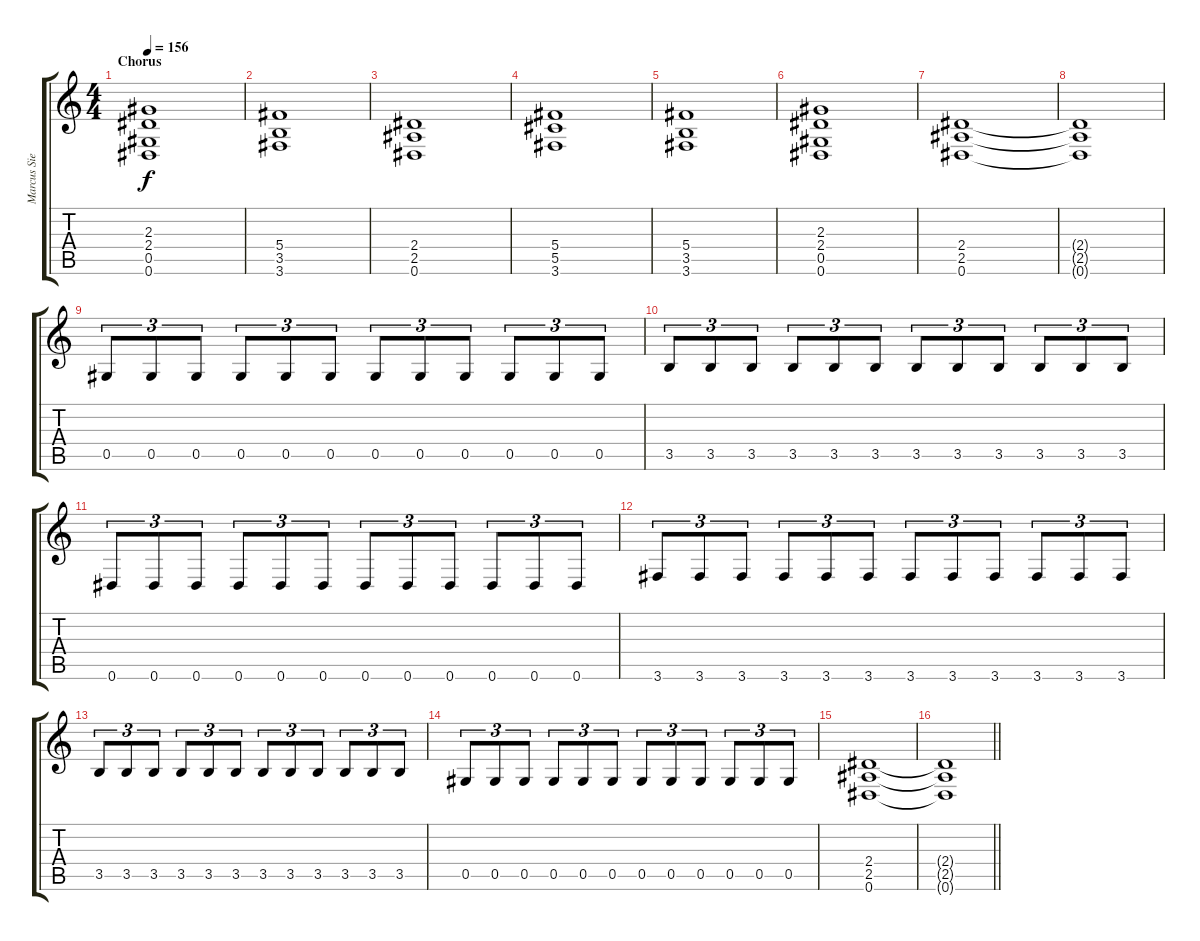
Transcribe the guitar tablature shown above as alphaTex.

\track ("Marcus Siepen" "Marcus Sie") {instrument distortionguitar}
\staff {score tabs}
\tuning (Eb4 Bb3 Gb3 Db3 Ab2 Eb2) {hide}
\ts (4 4)
\section ("" "Chorus")
\tempo 156
\clef g2
\ks c
(2.3 2.4 0.5 0.6).1{dy f} |
(5.4 3.5 3.6).1 |
(2.4 2.5 0.6).1 |
(5.4 5.5 3.6).1 |
(5.4 3.5 3.6).1 |
(2.3 2.4 0.5 0.6).1 |
(2.4 2.5 0.6).1 |
(2.4{t} 2.5{t} 0.6{t}).1 |
0.5.8{tu (3 2)} 0.5.8{tu (3 2)} 0.5.8{tu (3 2)} 0.5.8{tu (3 2)} 0.5.8{tu (3 2)} 0.5.8{tu (3 2)} 0.5.8{tu (3 2)} 0.5.8{tu (3 2)} 0.5.8{tu (3 2)} 0.5.8{tu (3 2)} 0.5.8{tu (3 2)} 0.5.8{tu (3 2)} |
3.5.8{tu (3 2)} 3.5.8{tu (3 2)} 3.5.8{tu (3 2)} 3.5.8{tu (3 2)} 3.5.8{tu (3 2)} 3.5.8{tu (3 2)} 3.5.8{tu (3 2)} 3.5.8{tu (3 2)} 3.5.8{tu (3 2)} 3.5.8{tu (3 2)} 3.5.8{tu (3 2)} 3.5.8{tu (3 2)} |
0.6.8{tu (3 2)} 0.6.8{tu (3 2)} 0.6.8{tu (3 2)} 0.6.8{tu (3 2)} 0.6.8{tu (3 2)} 0.6.8{tu (3 2)} 0.6.8{tu (3 2)} 0.6.8{tu (3 2)} 0.6.8{tu (3 2)} 0.6.8{tu (3 2)} 0.6.8{tu (3 2)} 0.6.8{tu (3 2)} |
3.6.8{tu (3 2)} 3.6.8{tu (3 2)} 3.6.8{tu (3 2)} 3.6.8{tu (3 2)} 3.6.8{tu (3 2)} 3.6.8{tu (3 2)} 3.6.8{tu (3 2)} 3.6.8{tu (3 2)} 3.6.8{tu (3 2)} 3.6.8{tu (3 2)} 3.6.8{tu (3 2)} 3.6.8{tu (3 2)} |
3.5.8{tu (3 2)} 3.5.8{tu (3 2)} 3.5.8{tu (3 2)} 3.5.8{tu (3 2)} 3.5.8{tu (3 2)} 3.5.8{tu (3 2)} 3.5.8{tu (3 2)} 3.5.8{tu (3 2)} 3.5.8{tu (3 2)} 3.5.8{tu (3 2)} 3.5.8{tu (3 2)} 3.5.8{tu (3 2)} |
0.5.8{tu (3 2)} 0.5.8{tu (3 2)} 0.5.8{tu (3 2)} 0.5.8{tu (3 2)} 0.5.8{tu (3 2)} 0.5.8{tu (3 2)} 0.5.8{tu (3 2)} 0.5.8{tu (3 2)} 0.5.8{tu (3 2)} 0.5.8{tu (3 2)} 0.5.8{tu (3 2)} 0.5.8{tu (3 2)} |
(2.4 2.5 0.6).1 |
\barLineRight lightlight
(2.4{t} 2.5{t} 0.6{t}).1
